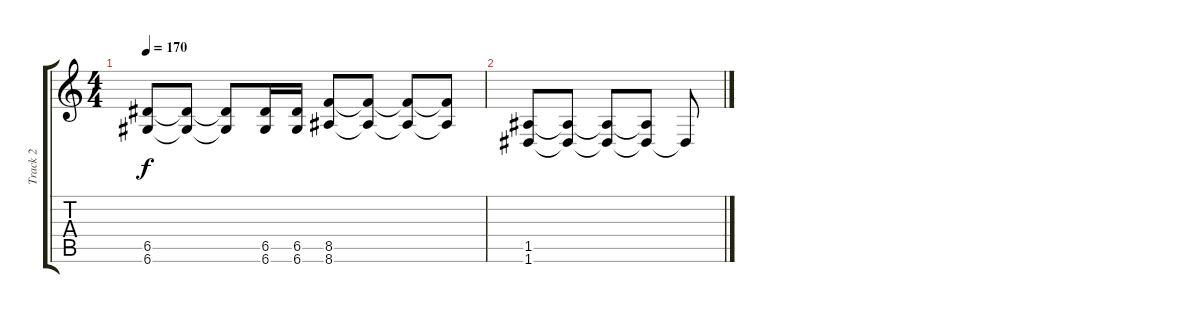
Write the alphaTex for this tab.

\track ("Track 2" "Track 2") {instrument distortionguitar}
\staff {score tabs}
\tuning (E4 B3 G3 D3 A2 D2) {hide}
\ts (4 4)
\tempo 170
\clef g2
\ks c
(6.5 6.6).8{dy f} (6.5{t} 6.6{t}).8 (6.5{t} 6.6{t}).8 (6.5 6.6).16 (6.5 6.6).16 (8.5 8.6).8 (8.5{t} 8.6{t}).8 (8.5{t} 8.6{t}).8 (8.5{t} 8.6{t}).8 |
(1.5 1.6).8 (1.5{t} 1.6{t}).8 (1.5{t} 1.6{t}).8 (1.5{t} 1.6{t}).8 1.6{t}.8
